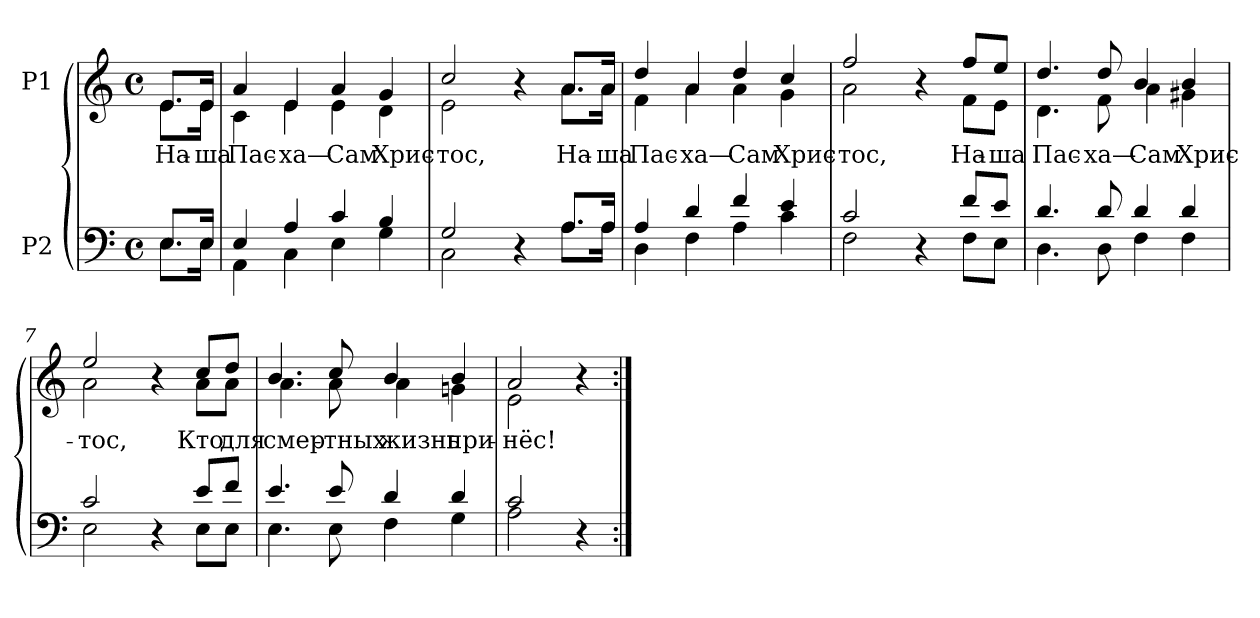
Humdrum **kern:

**kern	**kern	**text
*part2	*part1	*part1
*staff2	*staff1	*staff1
*I"P2	*I"P1	*
!!LO:PB:g=z
*clefF4	*clefG2	*
*k[]	*k[]	*
*C:	*C:	*
*M4/4	*M4/4	*
*met(c)	*met(c)	*
=1	=1	=1
*^	*	*
!	!	!	!LO:LY:b:color=#000000
*	*	*^	*
8.Ei/L	8.Ei\L	8.ei/L	8.ei\L	На-
!	!	!	!	!LO:LY:b:color=#000000
16Ei/Jk	16Ei\Jk	16ei/Jk	16ei\Jk	-ша
=2	=2	=2	=2	=2
!	!	!	!	!LO:LY:b:color=#000000
4Ei/	4AAi\	4ai/	4ci\	Пас-
!	!	!	!	!LO:LY:b:color=#000000
4Ai/	4Ci\	4ei/	4ei\	-ха—
!	!	!	!	!LO:LY:b:color=#000000
4ci/	4Ei\	4ai/	4ei\	Сам
!	!	!	!	!LO:LY:b:color=#000000
4Bi/	4Gi\	4gi/	4di\	Хрис-
=3	=3	=3	=3	=3
!	!	!	!	!LO:LY:b:color=#000000
2Gi/	2Ci\	2cci/	2ei\	-тос,
4r	4ryy	4r	4ryy	.
!	!	!	!	!LO:LY:b:color=#000000
8.Ai/L	8.Ai\L	8.ai/L	8.ai\L	На-
!	!	!	!	!LO:LY:b:color=#000000
16Ai/Jk	16Ai\Jk	16ai/Jk	16ai\Jk	-ша
=4	=4	=4	=4	=4
!	!	!	!	!LO:LY:b:color=#000000
4Ai/	4Di\	4ddi/	4fi\	Пас-
!	!	!	!	!LO:LY:b:color=#000000
4di/	4Fi\	4ai/	4ai\	-ха—
!	!	!	!	!LO:LY:b:color=#000000
4fi/	4Ai\	4ddi/	4ai\	Сам
!	!	!	!	!LO:LY:b:color=#000000
4ei/	4ci\	4cci/	4gi\	Хрис-
=5	=5	=5	=5	=5
!	!	!	!	!LO:LY:b:color=#000000
2ci/	2Fi\	2ffi/	2ai\	-тос,
4r	4ryy	4r	4ryy	.
!	!	!	!	!LO:LY:b:color=#000000
8fi/L	8Fi\L	8ffi/L	8fi\L	На-
!	!	!	!	!LO:LY:b:color=#000000
8ei/J	8Ei\J	8eei/J	8ei\J	-ша
!!LO:LB:g=z	!!
=6	=6	=6	=6	=6
!	!	!	!	!LO:LY:b:color=#000000
4.di/	4.Di\	4.ddi/	4.di\	Пас-
!	!	!	!	!LO:LY:b:color=#000000
8di/	8Di\	8ddi/	8fi\	-ха—
!	!	!	!	!LO:LY:b:color=#000000
4di/	4Fi\	4bi/	4ai\	Сам
!	!	!	!	!LO:LY:b:color=#000000
4di/	4Fi\	4bi/	4g#Xi\	Хрис-
=7	=7	=7	=7	=7
!	!	!	!	!LO:LY:b:color=#000000
2ci/	2Ei\	2eei/	2ai\	-тос,
4r	4ryy	4r	4ryy	.
!	!	!	!	!LO:LY:b:color=#000000
8ei/L	8Ei\L	8cci/L	8ai\L	Кто
!	!	!	!	!LO:LY:b:color=#000000
8fi/J	8Ei\J	8ddi/J	8ai\J	для
=8	=8	=8	=8	=8
!	!	!	!	!LO:LY:b:color=#000000
4.ei/	4.Ei\	4.bi/	4.ai\	смер-
!	!	!	!	!LO:LY:b:color=#000000
8ei/	8Ei\	8cci/	8ai\	-тных
!	!	!	!	!LO:LY:b:color=#000000
4di/	4Fi\	4bi/	4ai\	жизнь
!	!	!	!	!LO:LY:b:color=#000000
4di/	4Gi\	4bi/	4gni\	при-
=9	=9	=9	=9	=9
!	!	!	!	!LO:LY:b:color=#000000
2ci/	2Ai\	2ai/	2ei\	-нёс!
4r	4ryy	4r	4ryy	.
*v	*v	*	*	*
*	*v	*v	*
=:|!	=:|!	=:|!
*-	*-	*-
